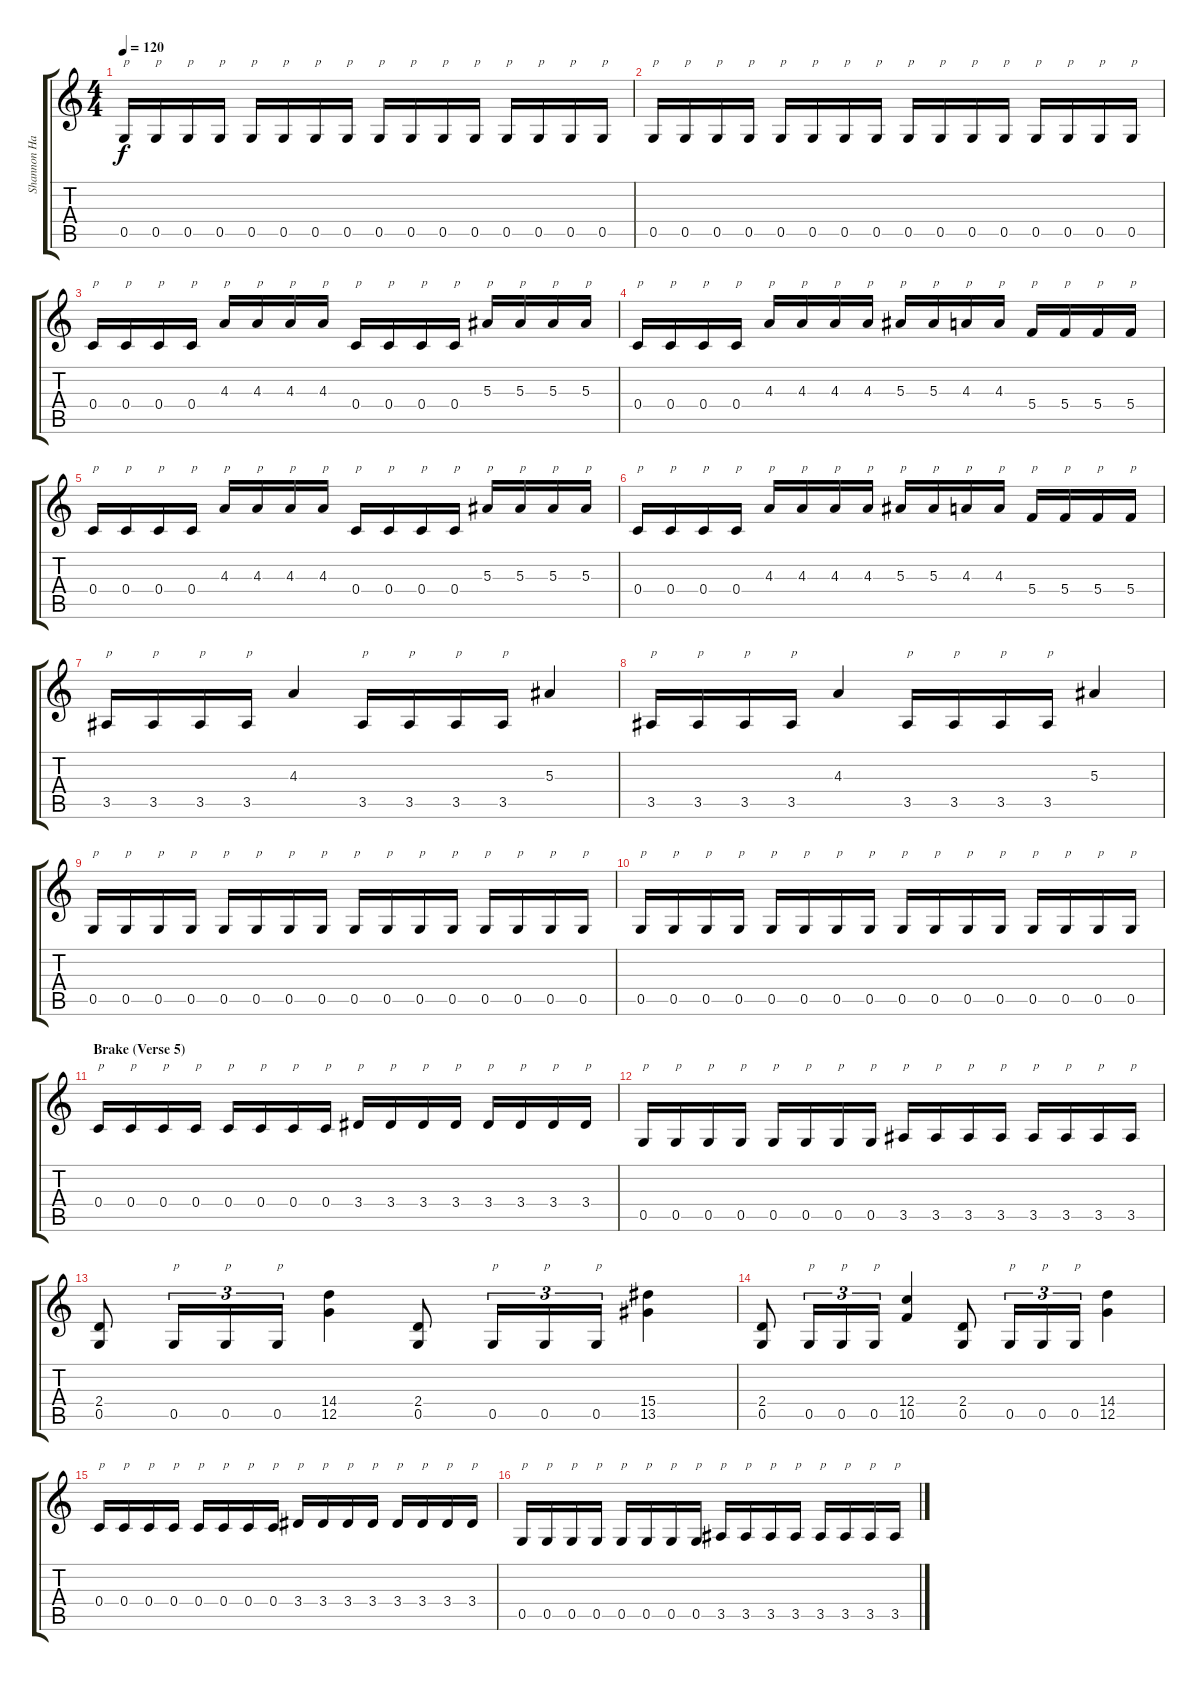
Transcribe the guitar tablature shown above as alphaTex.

\track ("Shannon Hamm" "Shannon Ha") {instrument distortionguitar}
\staff {score tabs}
\tuning (D4 A3 F3 C3 G2 D2) {hide}
\ts (4 4)
\tempo 120
\clef g2
\ks c
0.5.16{txt "p" dy f} 0.5.16{txt "p"} 0.5.16{txt "p"} 0.5.16{txt "p"} 0.5.16{txt "p"} 0.5.16{txt "p"} 0.5.16{txt "p"} 0.5.16{txt "p"} 0.5.16{txt "p"} 0.5.16{txt "p"} 0.5.16{txt "p"} 0.5.16{txt "p"} 0.5.16{txt "p"} 0.5.16{txt "p"} 0.5.16{txt "p"} 0.5.16{txt "p"} |
0.5.16{txt "p"} 0.5.16{txt "p"} 0.5.16{txt "p"} 0.5.16{txt "p"} 0.5.16{txt "p"} 0.5.16{txt "p"} 0.5.16{txt "p"} 0.5.16{txt "p"} 0.5.16{txt "p"} 0.5.16{txt "p"} 0.5.16{txt "p"} 0.5.16{txt "p"} 0.5.16{txt "p"} 0.5.16{txt "p"} 0.5.16{txt "p"} 0.5.16{txt "p"} |
0.4.16{txt "p"} 0.4.16{txt "p"} 0.4.16{txt "p"} 0.4.16{txt "p"} 4.3.16{txt "p"} 4.3.16{txt "p"} 4.3.16{txt "p"} 4.3.16{txt "p"} 0.4.16{txt "p"} 0.4.16{txt "p"} 0.4.16{txt "p"} 0.4.16{txt "p"} 5.3.16{txt "p"} 5.3.16{txt "p"} 5.3.16{txt "p"} 5.3.16{txt "p"} |
0.4.16{txt "p"} 0.4.16{txt "p"} 0.4.16{txt "p"} 0.4.16{txt "p"} 4.3.16{txt "p"} 4.3.16{txt "p"} 4.3.16{txt "p"} 4.3.16{txt "p"} 5.3.16{txt "p"} 5.3.16{txt "p"} 4.3.16{txt "p"} 4.3.16{txt "p"} 5.4.16{txt "p"} 5.4.16{txt "p"} 5.4.16{txt "p"} 5.4.16{txt "p"} |
0.4.16{txt "p"} 0.4.16{txt "p"} 0.4.16{txt "p"} 0.4.16{txt "p"} 4.3.16{txt "p"} 4.3.16{txt "p"} 4.3.16{txt "p"} 4.3.16{txt "p"} 0.4.16{txt "p"} 0.4.16{txt "p"} 0.4.16{txt "p"} 0.4.16{txt "p"} 5.3.16{txt "p"} 5.3.16{txt "p"} 5.3.16{txt "p"} 5.3.16{txt "p"} |
0.4.16{txt "p"} 0.4.16{txt "p"} 0.4.16{txt "p"} 0.4.16{txt "p"} 4.3.16{txt "p"} 4.3.16{txt "p"} 4.3.16{txt "p"} 4.3.16{txt "p"} 5.3.16{txt "p"} 5.3.16{txt "p"} 4.3.16{txt "p"} 4.3.16{txt "p"} 5.4.16{txt "p"} 5.4.16{txt "p"} 5.4.16{txt "p"} 5.4.16{txt "p"} |
3.5.16{txt "p"} 3.5.16{txt "p"} 3.5.16{txt "p"} 3.5.16{txt "p"} 4.3.4 3.5.16{txt "p"} 3.5.16{txt "p"} 3.5.16{txt "p"} 3.5.16{txt "p"} 5.3.4 |
3.5.16{txt "p"} 3.5.16{txt "p"} 3.5.16{txt "p"} 3.5.16{txt "p"} 4.3.4 3.5.16{txt "p"} 3.5.16{txt "p"} 3.5.16{txt "p"} 3.5.16{txt "p"} 5.3.4 |
0.5.16{txt "p"} 0.5.16{txt "p"} 0.5.16{txt "p"} 0.5.16{txt "p"} 0.5.16{txt "p"} 0.5.16{txt "p"} 0.5.16{txt "p"} 0.5.16{txt "p"} 0.5.16{txt "p"} 0.5.16{txt "p"} 0.5.16{txt "p"} 0.5.16{txt "p"} 0.5.16{txt "p"} 0.5.16{txt "p"} 0.5.16{txt "p"} 0.5.16{txt "p"} |
0.5.16{txt "p"} 0.5.16{txt "p"} 0.5.16{txt "p"} 0.5.16{txt "p"} 0.5.16{txt "p"} 0.5.16{txt "p"} 0.5.16{txt "p"} 0.5.16{txt "p"} 0.5.16{txt "p"} 0.5.16{txt "p"} 0.5.16{txt "p"} 0.5.16{txt "p"} 0.5.16{txt "p"} 0.5.16{txt "p"} 0.5.16{txt "p"} 0.5.16{txt "p"} |
\section ("" "Brake (Verse 5)")
0.4.16{txt "p"} 0.4.16{txt "p"} 0.4.16{txt "p"} 0.4.16{txt "p"} 0.4.16{txt "p"} 0.4.16{txt "p"} 0.4.16{txt "p"} 0.4.16{txt "p"} 3.4.16{txt "p"} 3.4.16{txt "p"} 3.4.16{txt "p"} 3.4.16{txt "p"} 3.4.16{txt "p"} 3.4.16{txt "p"} 3.4.16{txt "p"} 3.4.16{txt "p"} |
0.5.16{txt "p"} 0.5.16{txt "p"} 0.5.16{txt "p"} 0.5.16{txt "p"} 0.5.16{txt "p"} 0.5.16{txt "p"} 0.5.16{txt "p"} 0.5.16{txt "p"} 3.5.16{txt "p"} 3.5.16{txt "p"} 3.5.16{txt "p"} 3.5.16{txt "p"} 3.5.16{txt "p"} 3.5.16{txt "p"} 3.5.16{txt "p"} 3.5.16{txt "p"} |
(2.4 0.5).8 0.5.16{tu (3 2) txt "p"} 0.5.16{tu (3 2) txt "p"} 0.5.16{tu (3 2) txt "p"} (14.4 12.5).4 (2.4 0.5).8 0.5.16{tu (3 2) txt "p"} 0.5.16{tu (3 2) txt "p"} 0.5.16{tu (3 2) txt "p"} (15.4 13.5).4 |
(2.4 0.5).8 0.5.16{tu (3 2) txt "p"} 0.5.16{tu (3 2) txt "p"} 0.5.16{tu (3 2) txt "p"} (12.4 10.5).4 (2.4 0.5).8 0.5.16{tu (3 2) txt "p"} 0.5.16{tu (3 2) txt "p"} 0.5.16{tu (3 2) txt "p"} (14.4 12.5).4 |
0.4.16{txt "p"} 0.4.16{txt "p"} 0.4.16{txt "p"} 0.4.16{txt "p"} 0.4.16{txt "p"} 0.4.16{txt "p"} 0.4.16{txt "p"} 0.4.16{txt "p"} 3.4.16{txt "p"} 3.4.16{txt "p"} 3.4.16{txt "p"} 3.4.16{txt "p"} 3.4.16{txt "p"} 3.4.16{txt "p"} 3.4.16{txt "p"} 3.4.16{txt "p"} |
0.5.16{txt "p"} 0.5.16{txt "p"} 0.5.16{txt "p"} 0.5.16{txt "p"} 0.5.16{txt "p"} 0.5.16{txt "p"} 0.5.16{txt "p"} 0.5.16{txt "p"} 3.5.16{txt "p"} 3.5.16{txt "p"} 3.5.16{txt "p"} 3.5.16{txt "p"} 3.5.16{txt "p"} 3.5.16{txt "p"} 3.5.16{txt "p"} 3.5.16{txt "p"}
